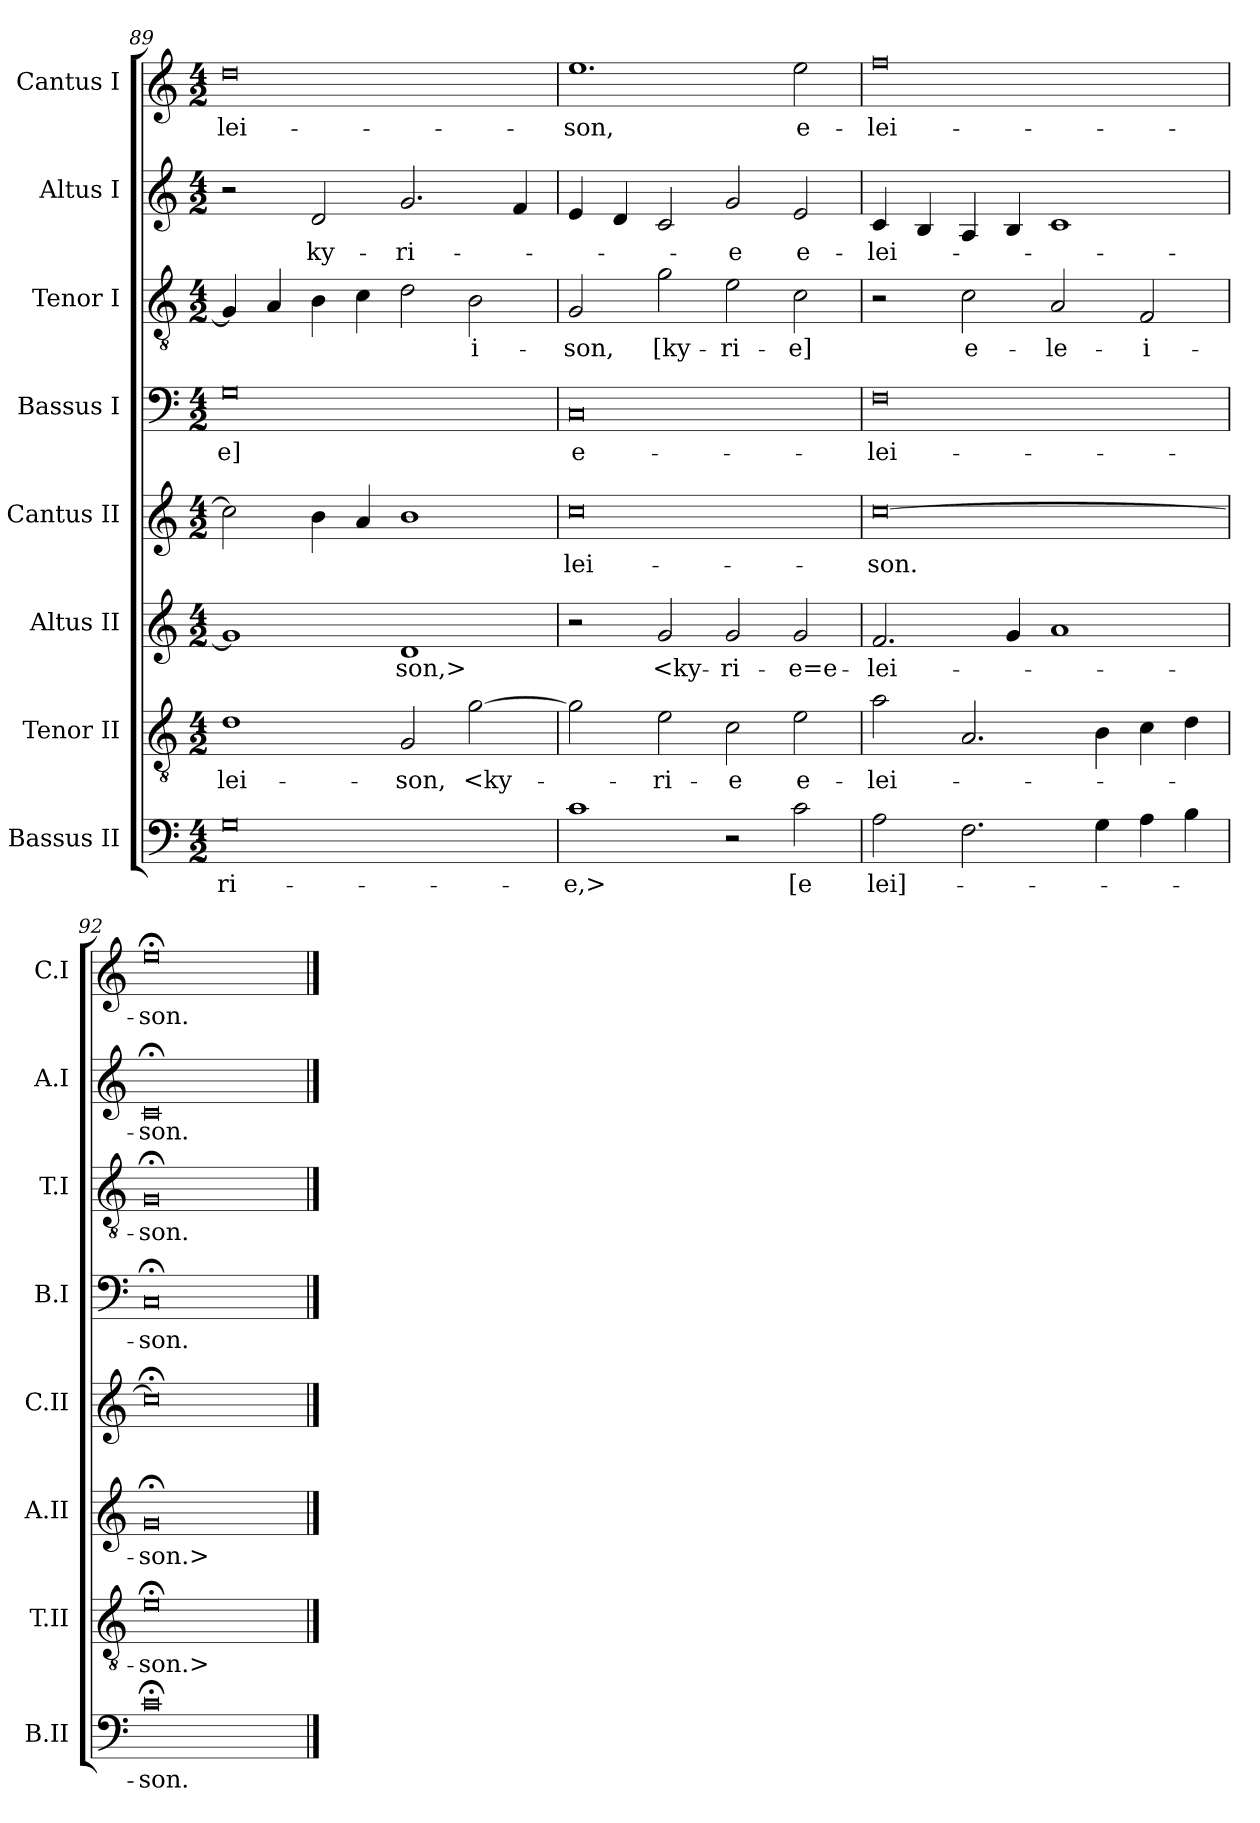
**kern	**text	**kern	**text	**kern	**text	**kern	**text	**kern	**text	**kern	**text	**kern	**text	**kern	**text
*part8	*part8	*part7	*part7	*part6	*part6	*part5	*part5	*part4	*part4	*part3	*part3	*part2	*part2	*part1	*part1
*staff8	*staff8	*staff7	*staff7	*staff6	*staff6	*staff5	*staff5	*staff4	*staff4	*staff3	*staff3	*staff2	*staff2	*staff1	*staff1
*I"Bassus II	*	*I"Tenor II	*	*I"Altus II	*	*I"Cantus II	*	*I"Bassus I	*	*I"Tenor I	*	*I"Altus I	*	*I"Cantus I	*
*I'B.II	*	*I'T.II	*	*I'A.II	*	*I'C.II	*	*I'B.I	*	*I'T.I	*	*I'A.I	*	*I'C.I	*
*clefF4	*	*clefGv2	*	*clefG2	*	*clefG2	*	*clefF4	*	*clefGv2	*	*clefG2	*	*clefG2	*
*	*	*ITrd7c12	*	*	*	*	*	*	*	*ITrd7c12	*	*	*	*	*
*k[]	*	*k[]	*	*k[]	*	*k[]	*	*k[]	*	*k[]	*	*k[]	*	*k[]	*
*C:	*	*C:	*	*C:	*	*C:	*	*C:	*	*C:	*	*C:	*	*C:	*
*M4/2	*	*M4/2	*	*M4/2	*	*M4/2	*	*M4/2	*	*M4/2	*	*M4/2	*	*M4/2	*
=89	=89	=89	=89	=89	=89	=89	=89	=89	=89	=89	=89	=89	=89	=89	=89
0G\	-ri-	1D\	-lei-	1g/]	.	2cc\]	.	0G\	-e]	4GG/]	.	2r	.	0dd\	-lei-
.	.	.	.	.	.	.	.	.	.	4AA/	.	.	.	.	.
.	.	.	.	.	.	4b\	.	.	.	4BB\	.	2d/	ky-	.	.
.	.	.	.	.	.	4a/	.	.	.	4C\	.	.	.	.	.
.	.	2GG/	-son,	1d/	-son,>	1b\	.	.	.	2D\	.	2.g/	-ri-	.	.
.	.	[2G\	<ky-	.	.	.	.	.	.	2BB\	-i-	.	.	.	.
.	.	.	.	.	.	.	.	.	.	.	.	4f/	.	.	.
=90	=90	=90	=90	=90	=90	=90	=90	=90	=90	=90	=90	=90	=90	=90	=90
1c\	-e,>	2G\]	.	2r	.	0cc\	-lei-	0C/	e-	2GG/	-son,	4e/	.	1.ee\	-son,
.	.	.	.	.	.	.	.	.	.	.	.	4d/	.	.	.
.	.	2E\	-ri-	2g/	<ky-	.	.	.	.	2G\	[ky-	2c/	.	.	.
2r	.	2C\	-e	2g/	-ri-	.	.	.	.	2E\	-ri-	2g/	-e	.	.
2c\	[e	2E\	e-	2g/	-e=e-	.	.	.	.	2C\	-e]	2e/	e-	2ee\	e-
=91	=91	=91	=91	=91	=91	=91	=91	=91	=91	=91	=91	=91	=91	=91	=91
2A\	lei]-	2A\	-lei-	2.f/	-lei-	[0cc\	-son.	0F\	-lei-	2r	.	4c/	-lei-	0ff\	-lei-
.	.	.	.	.	.	.	.	.	.	.	.	4B/	.	.	.
2.F\	.	2.AA/	.	.	.	.	.	.	.	2C\	e-	4A/	.	.	.
.	.	.	.	4g/	.	.	.	.	.	.	.	4B/	.	.	.
.	.	.	.	1a/	.	.	.	.	.	2AA/	-le-	1c/	.	.	.
4G\	.	4BB\	.	.	.	.	.	.	.	.	.	.	.	.	.
4A\	.	4C\	.	.	.	.	.	.	.	2FF/	-i-	.	.	.	.
4B\	.	4D\	.	.	.	.	.	.	.	.	.	.	.	.	.
=92	=92	=92	=92	=92	=92	=92	=92	=92	=92	=92	=92	=92	=92	=92	=92
0c;<\	-son.	0E;<\	-son.>	0g;</	-son.>	0cc;<\]	.	0C;</	-son.	0GG;</	-son.	0c;</	-son.	0ee;<\	-son.
==	==	==	==	==	==	==	==	==	==	==	==	==	==	==	==
*-	*-	*-	*-	*-	*-	*-	*-	*-	*-	*-	*-	*-	*-	*-	*-
